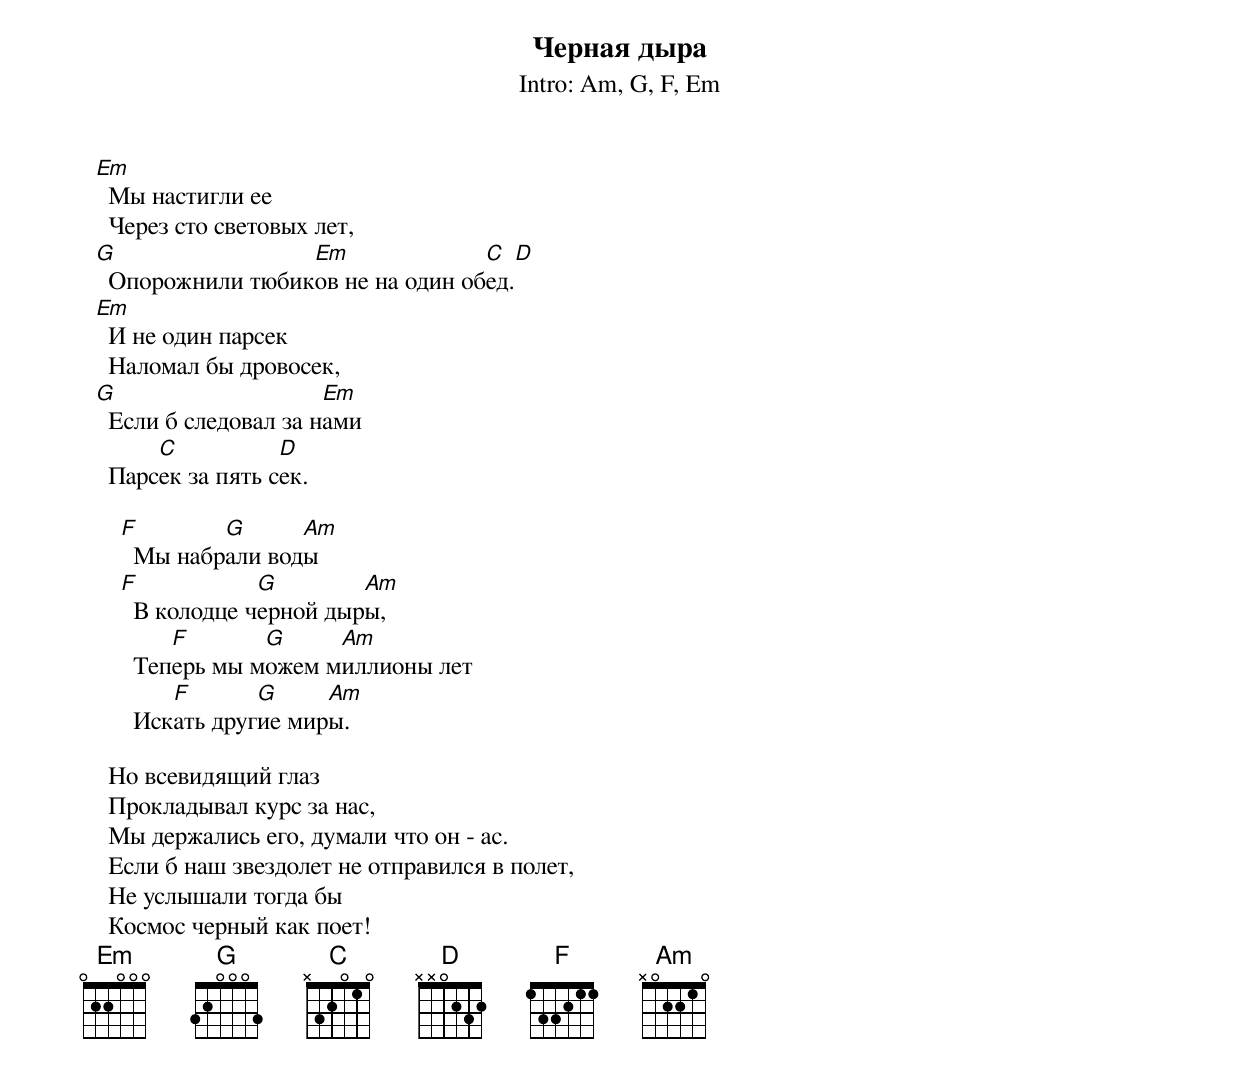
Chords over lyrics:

 Черная дыра
Intro: Am, G, F, Em

  Em
    Мы настигли ее
    Через сто световых лет,
  G                 Em              C     D
    Опорожнили тюбиков не на один обед.
  Em
    И не один парсек
    Hаломал бы дровосек,
  G                     Em
    Если б следовал за нами
        C           D
    Парсек за пять сек.

      F        G      Am
        Мы набрали воды
      F            G        Am
        В колодце черной дыры,
           F       G     Am
        Теперь мы можем миллионы лет
           F       G     Am
        Искать другие миры.

    Hо всевидящий глаз
    Прокладывал курс за нас,
    Мы держались его, думали что он - ас.
    Если б наш звездолет не отправился в полет,
    Hе услышали тогда бы
    Космос черный как поет!
